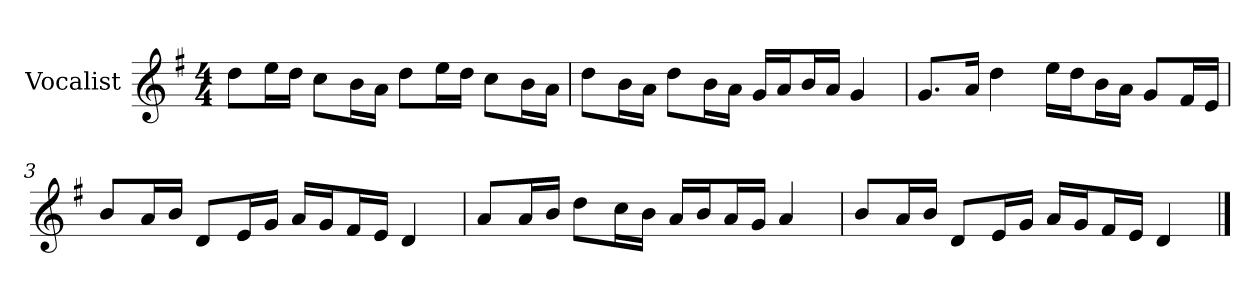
**kern
*part1
*staff1
*I"Vocalist
*k[f#]
*G:
*M4/4
=
8ddL
16eeL
16ddJJ
8ccL
16bL
16aJJ
8ddL
16eeL
16ddJJ
8ccL
16bL
16aJJ
=1
8ddL
16bL
16aJJ
8ddL
16bL
16aJJ
16gLL
16aJ
16bL
16aJJ
4g
=2
8.gL
16aJk
4dd
16eeLL
16ddJ
16bL
16aJJ
8gL
16f#L
16eJJ
=3
8bL
16aL
16bJJ
8dL
16eL
16gJJ
16aLL
16gJ
16f#L
16eJJ
4d
=4
8aL
16aL
16bJJ
8ddL
16ccL
16bJJ
16aLL
16bJ
16aL
16gJJ
4a
=5
8bL
16aL
16bJJ
8dL
16eL
16gJJ
16aLL
16gJ
16f#L
16eJJ
4d
==
*-
